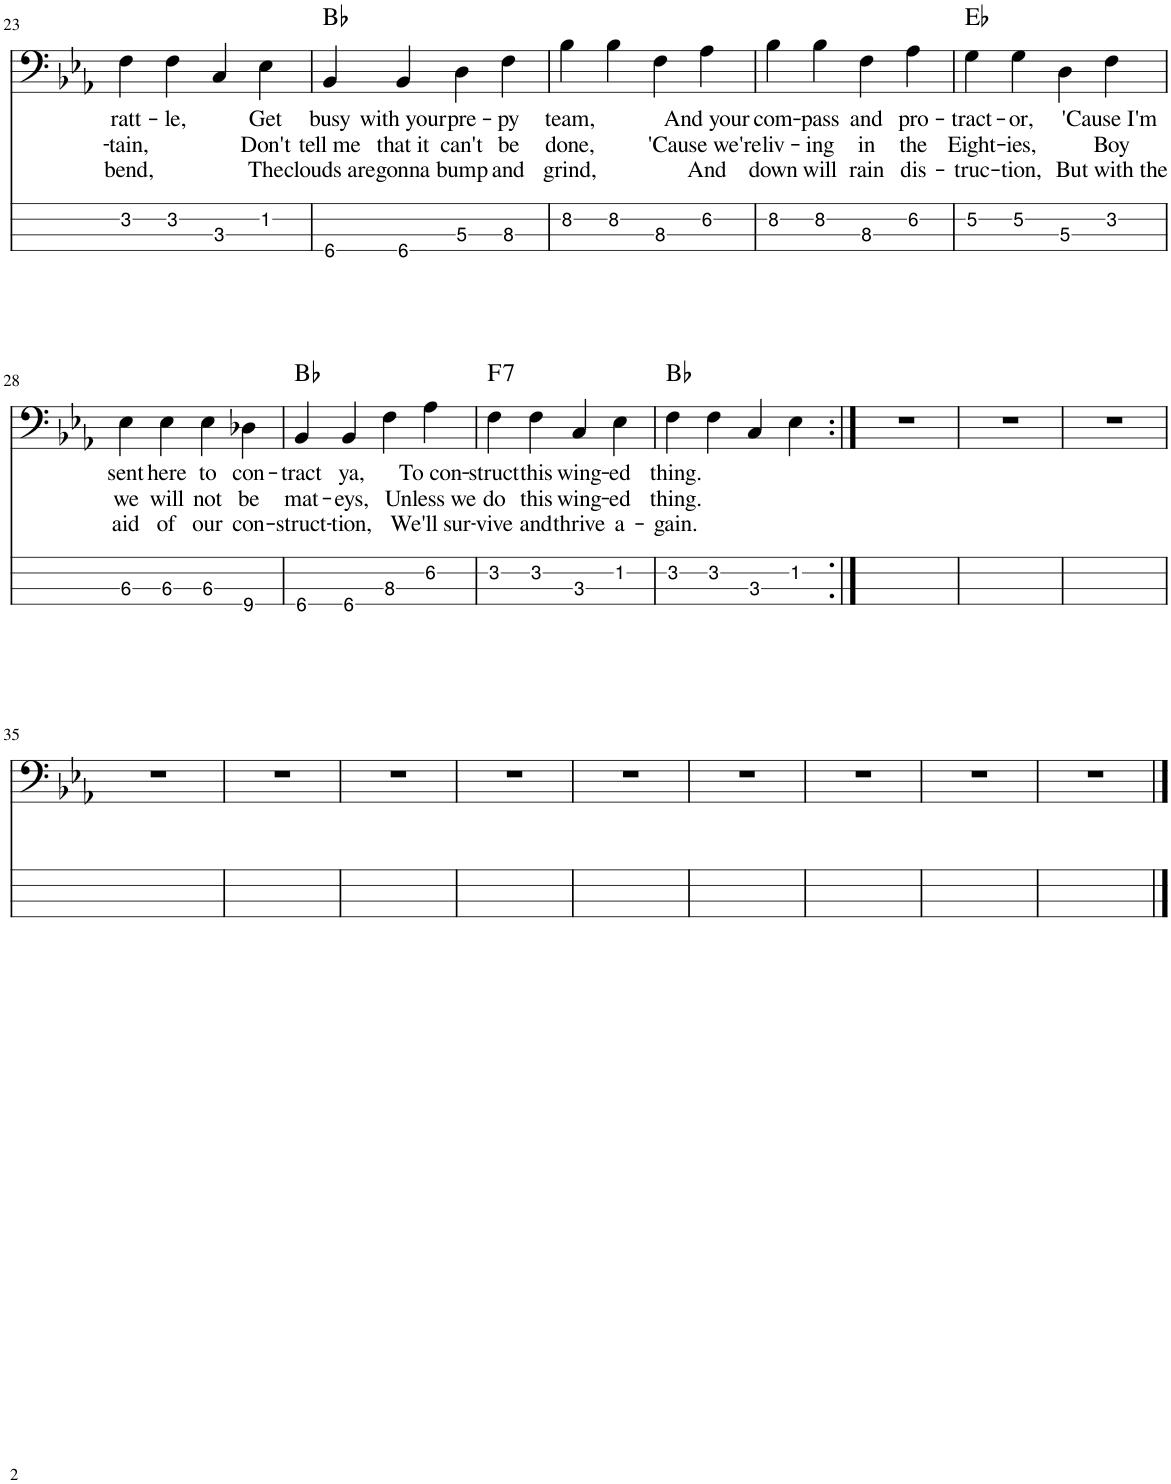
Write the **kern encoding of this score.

**kern	**kern	**text	**text	**text	**harte
*part1	*part1	*part1	*part1	*part1	*part1
*staff2	*staff1	*staff1	*staff1	*staff1	*
*I"Electric Bass	*	*	*	*	*
*I'El. B.	*	*	*	*	*
!!LO:PB:g=z
*	*clefF4	*	*	*	*
*Trd7c12	*Trd7c12	*	*	*	*
*k[b-e-a-]	*k[b-e-a-]	*	*	*	*
*M4/4	*M4/4	*	*	*	*
=23	=23	=23	=23	=23	=23
!	!	!LO:LY:b	!LO:LY:b	!LO:LY:b	!
4F	4F\	ratt-	-tain,	bend,	.
!	!	!LO:LY:b	!	!	!
4F	4F\	-le,	.	.	.
4C	4C/	.	.	.	.
!	!	!LO:LY:b	!LO:LY:b	!LO:LY:b	!
4E-	4E-\	Get	Don't	The	.
=24	=24	=24	=24	=24	=24
!	!	!LO:LY:b	!LO:LY:b	!LO:LY:b	!LO:H:kt=♭
4BB-	4BB-/	busy	tell me	clouds are	.
!	!	!LO:LY:b	!LO:LY:b	!LO:LY:b	!
4BB-	4BB-/	with your	that it	gonna	.
!	!	!LO:LY:b	!LO:LY:b	!LO:LY:b	!
4D	4D\	pre-	can't	bump	.
!	!	!LO:LY:b	!LO:LY:b	!LO:LY:b	!
4F	4F\	-py	be	and	.
=25	=25	=25	=25	=25	=25
!	!	!LO:LY:b	!LO:LY:b	!LO:LY:b	!
4B-	4B-\	team,	done,	grind,	.
4B-	4B-\	.	.	.	.
4F	4F\	.	.	.	.
!	!	!LO:LY:b	!LO:LY:b	!LO:LY:b	!
4A-	4A-\	And your	'Cause we're	And	.
=26	=26	=26	=26	=26	=26
!	!	!LO:LY:b	!LO:LY:b	!LO:LY:b	!
4B-	4B-\	com-	liv-	down	.
!	!	!LO:LY:b	!LO:LY:b	!LO:LY:b	!
4B-	4B-\	-pass	-ing	will	.
!	!	!LO:LY:b	!LO:LY:b	!LO:LY:b	!
4F	4F\	and	in	rain	.
!	!	!LO:LY:b	!LO:LY:b	!LO:LY:b	!
4A-	4A-\	pro-	the	dis-	.
=27	=27	=27	=27	=27	=27
!	!	!LO:LY:b	!LO:LY:b	!LO:LY:b	!
4G	4G\	-tract-	Eight-	-truc-	Eb:maj
!	!	!LO:LY:b	!LO:LY:b	!LO:LY:b	!
4G	4G\	-or,	-ies,	-tion,	.
4D	4D\	.	.	.	.
!	!	!LO:LY:b	!LO:LY:b	!LO:LY:b	!
4F	4F\	'Cause I'm	Boy	But with the	.
!!LO:LB:g=z
=28	=28	=28	=28	=28	=28
!	!	!LO:LY:b	!LO:LY:b	!LO:LY:b	!
4E-	4E-\	sent	we	aid	.
!	!	!LO:LY:b	!LO:LY:b	!LO:LY:b	!
4E-	4E-\	here	will	of	.
!	!	!LO:LY:b	!LO:LY:b	!LO:LY:b	!
4E-	4E-\	to	not	our	.
!	!	!LO:LY:b	!LO:LY:b	!LO:LY:b	!
4D-X	4D-X\	con-	be	con-	.
=29	=29	=29	=29	=29	=29
!	!	!LO:LY:b	!LO:LY:b	!LO:LY:b	!LO:H:kt=♭
4BB-	4BB-/	-tract	mat-	-struct-	.
!	!	!LO:LY:b	!LO:LY:b	!LO:LY:b	!
4BB-	4BB-/	ya,	-eys,	-tion,	.
4F	4F\	.	.	.	.
!	!	!LO:LY:b	!LO:LY:b	!LO:LY:b	!
4A-	4A-\	To con-	Unless we	We'll sur-	.
=30	=30	=30	=30	=30	=30
!	!	!LO:LY:b	!LO:LY:b	!LO:LY:b	!LO:H:kt=7
4F	4F\	-struct	do	-vive	F:7
!	!	!LO:LY:b	!LO:LY:b	!LO:LY:b	!
4F	4F\	this	this	and	.
!	!	!LO:LY:b	!LO:LY:b	!LO:LY:b	!
4C	4C/	wing-	wing-	thrive	.
!	!	!LO:LY:b	!LO:LY:b	!LO:LY:b	!
4E-	4E-\	-ed	-ed	a-	.
=31	=31	=31	=31	=31	=31
!	!	!LO:LY:b	!LO:LY:b	!LO:LY:b	!LO:H:kt=♭
4F	4F\	thing.	thing.	-gain.	.
4F	4F\	.	.	.	.
4C	4C/	.	.	.	.
4E-	4E-\	.	.	.	.
=32:|!	=32:|!	=32:|!	=32:|!	=32:|!	=32:|!
1r	1r	.	.	.	.
=33	=33	=33	=33	=33	=33
1r	1r	.	.	.	.
=34	=34	=34	=34	=34	=34
1r	1r	.	.	.	.
!!LO:LB:g=z
=35	=35	=35	=35	=35	=35
1r	1r	.	.	.	.
=36	=36	=36	=36	=36	=36
1r	1r	.	.	.	.
=37	=37	=37	=37	=37	=37
1r	1r	.	.	.	.
=38	=38	=38	=38	=38	=38
1r	1r	.	.	.	.
=39	=39	=39	=39	=39	=39
1r	1r	.	.	.	.
=40	=40	=40	=40	=40	=40
1r	1r	.	.	.	.
=41	=41	=41	=41	=41	=41
1r	1r	.	.	.	.
=42	=42	=42	=42	=42	=42
1r	1r	.	.	.	.
=43	=43	=43	=43	=43	=43
1r	1r	.	.	.	.
==	==	==	==	==	==
*-	*-	*-	*-	*-	*-
